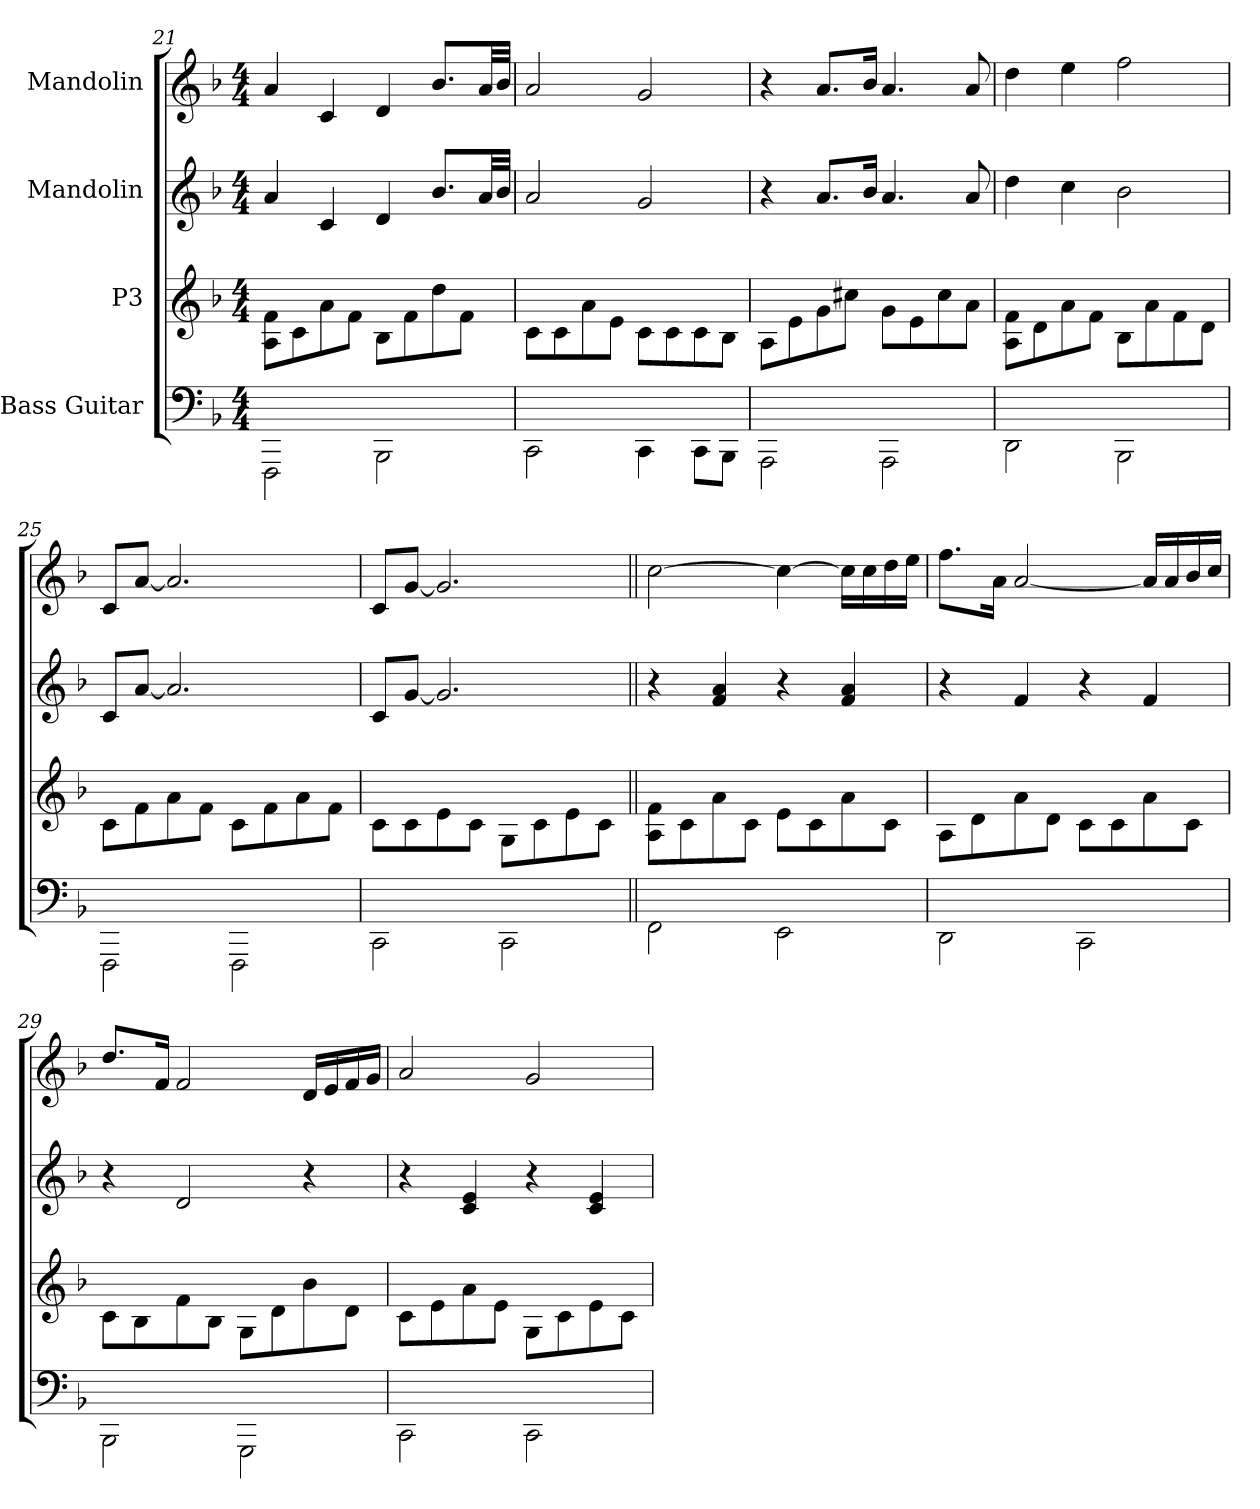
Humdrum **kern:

**kern	**kern	**kern	**kern
*part4	*part3	*part2	*part1
*staff4	*staff3	*staff2	*staff1
*I"Bass Guitar	*I"P3	*I"Mandolin	*I"Mandolin
*	*	*clefG2	*clefG2
*k[b-]	*k[b-]	*k[b-]	*k[b-]
*F:	*F:	*F:	*F:
*M4/4	*M4/4	*M4/4	*M4/4
=21	=21	=21	=21
2FFFi\	8Aj\ 8fj\L	4aZ/	4aV/
.	8cj\	.	.
.	8aj\	4cZ/	4cV/
.	8fj\J	.	.
2BBB-i\	8B-j\L	4dZ/	4dV/
.	8fj\	.	.
.	8ddj\	8.b-Z/L	8.b-V/L
.	8fj\J	.	.
.	.	32aZ/LL	32aV/LL
.	.	32b-Z/JJJ	32b-V/JJJ
=22	=22	=22	=22
2CCi\	8cj\L	2aZ/	2aV/
.	8cj\	.	.
.	8aj\	.	.
.	8ej\J	.	.
4CCi\	8cj\L	2gZ/	2gV/
.	8cj\	.	.
8CC\L	8cj\	.	.
8BBB-\J	8B-j\J	.	.
=23	=23	=23	=23
2AAAi\	8Aj\L	4r	4r
.	8ej\	.	.
.	8gj\	8.aZ/L	8.aV/L
.	8cc#j\J	.	.
.	.	16b-Z/Jk	16b-V/Jk
2AAAi\	8gj\L	4.aZ/	4.aV/
.	8ej\	.	.
.	8cc#j\	.	.
.	8aj\J	8aZ/	8aV/
!!LO:LB:g=z
=24	=24	=24	=24
2DDi\	8Aj\ 8fj\L	4ddZ\	4ddV\
.	8dj\	.	.
.	8aj\	4ccZ\	4eeV\
.	8fj\J	.	.
2BBB-i\	8B-j\L	2b-Z\	2ffV\
.	8aj\	.	.
.	8fj\	.	.
.	8dj\J	.	.
=25	=25	=25	=25
2FFFi\	8cj\L	8cZ/L	8cV/L
.	8fj\	[8aZ/J	[8aV/J
.	8aj\	2.aZ/]	2.aV/]
.	8fj\J	.	.
2FFFi\	8cj\L	.	.
.	8fj\	.	.
.	8aj\	.	.
.	8fj\J	.	.
=26	=26	=26	=26
2CCi\	8cj\L	8cZ/L	8cV/L
.	8cj\	[8gZ/J	[8gV/J
.	8ej\	2.gZ/]	2.gV/]
.	8cj\J	.	.
2CCi\	8Gj\L	.	.
.	8cj\	.	.
.	8ej\	.	.
.	8cj\J	.	.
=27||	=27||	=27||	=27||
*	*	*^	*
2FFi\	8Aj\ 8fj\L	4r	4ryy	[2ccV\
.	8cj\	.	.	.
.	8aj\	4f/ 4a/	4ryy	.
.	8cj\J	.	.	.
2EEi\	8ej\L	4r	4ryy	4ccV\_
.	8cj\	.	.	.
.	8aj\	4f/ 4a/	4ryy	16ccV\LL]
.	.	.	.	16ccV\
.	8cj\J	.	.	16ddV\
.	.	.	.	16eeV\JJ
=28	=28	=28	=28	=28
2DDi\	8Aj\L	4r	4ryy	8.ffV\L
.	8dj\	.	.	.
.	.	.	.	16aV\Jk
.	8aj\	4f/	4ryy	[2aV/
.	8dj\J	.	.	.
2CCi\	8cj\L	4r	4ryy	.
.	8cj\	.	.	.
.	8aj\	4f/	4ryy	16aV/LL]
.	.	.	.	16aV/
.	8cj\J	.	.	16b-V/
.	.	.	.	16ccV/JJ
*	*	*v	*v	*
!!LO:PB:g=z
=29	=29	=29	=29
2BBB-i\	8cj\L	4r	8.ddV/L
.	8B-j\	.	.
.	.	.	16fV/Jk
.	8fj\	2dZ/	2fV/
.	8B-j\J	.	.
2GGGi\	8Gj\L	.	.
.	8dj\	.	.
.	8b-j\	4r	16dV/LL
.	.	.	16eV/
.	8dj\J	.	16fV/
.	.	.	16gV/JJ
=30	=30	=30	=30
*	*	*^	*
2CCi\	8cj\L	4r	4ryy	2aV/
.	8ej\	.	.	.
.	8aj\	4c/ 4e/	4ryy	.
.	8ej\J	.	.	.
2CCi\	8Gj\L	4r	4ryy	2gV/
.	8cj\	.	.	.
.	8ej\	4c/ 4e/	4ryy	.
.	8cj\J	.	.	.
*	*	*v	*v	*
=	=	=	=
*-	*-	*-	*-
